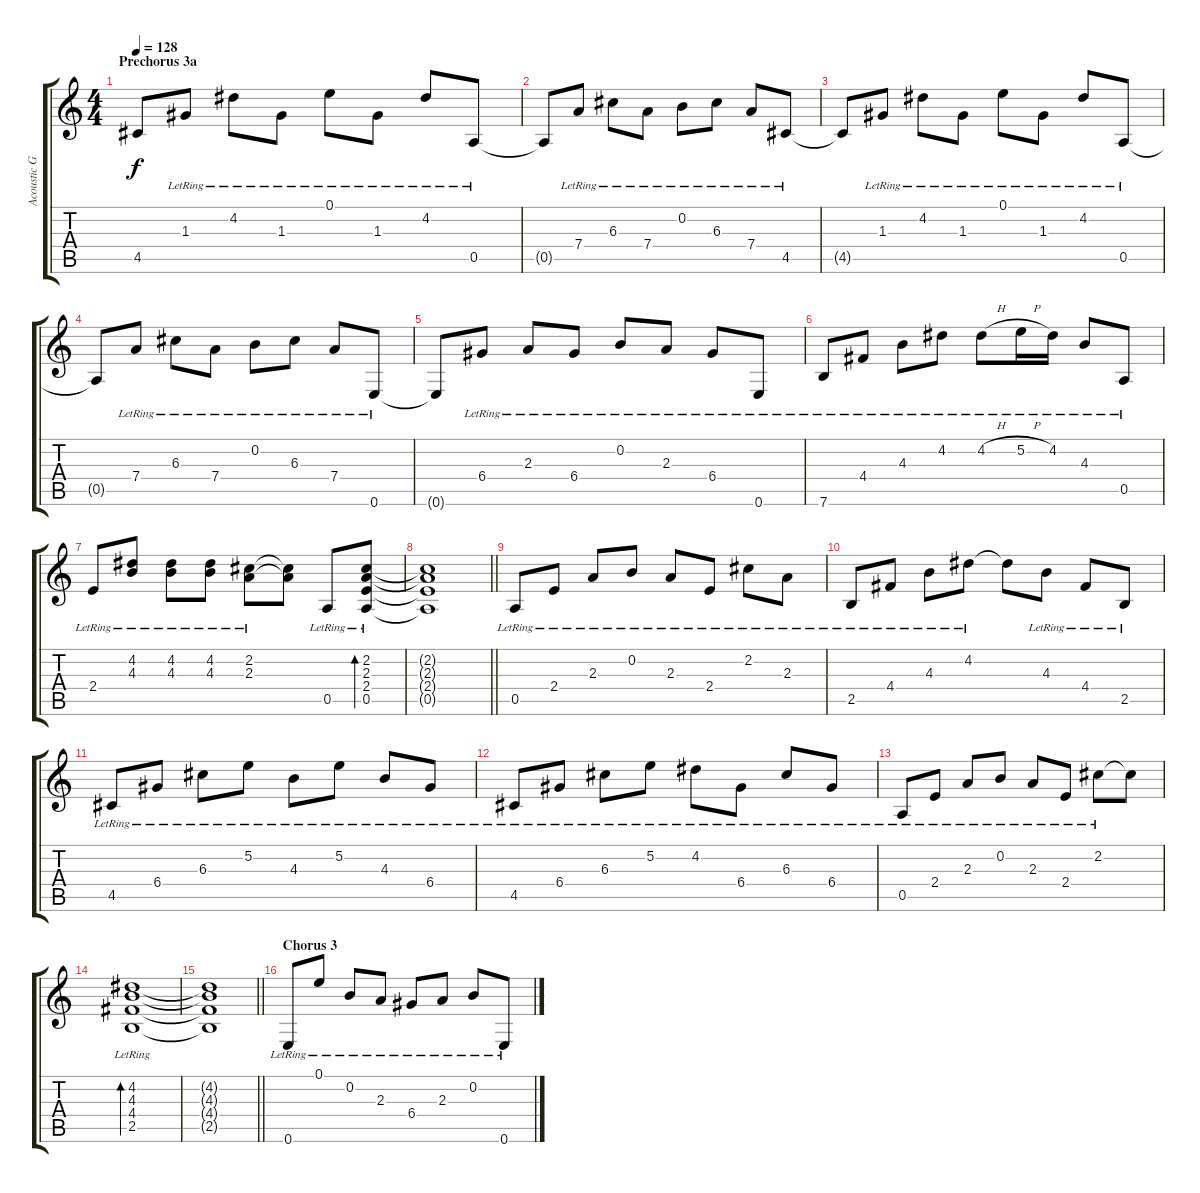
\track ("Acoustic Guitar" "Acoustic G") {instrument acousticguitarsteel}
\staff {score tabs}
\tuning (E4 B3 G3 D3 A2 E2) {hide}
\ts (4 4)
\section ("" "Prechorus 3a")
\tempo 128
\clef g2
\ks c
4.5{t}.8{dy f} 1.3{lr}.8 4.2{lr}.8 1.3{lr}.8 0.1{lr}.8 1.3{lr}.8 4.2{lr}.8 0.5{lr}.8 |
0.5{t}.8 7.4{lr}.8 6.3{lr}.8 7.4{lr}.8 0.2{lr}.8 6.3{lr}.8 7.4{lr}.8 4.5{lr}.8 |
4.5{t}.8 1.3{lr}.8 4.2{lr}.8 1.3{lr}.8 0.1{lr}.8 1.3{lr}.8 4.2{lr}.8 0.5{lr}.8 |
0.5{t}.8 7.4{lr}.8 6.3{lr}.8 7.4{lr}.8 0.2{lr}.8 6.3{lr}.8 7.4{lr}.8 0.6{lr}.8 |
0.6{t}.8 6.4{lr}.8 2.3{lr}.8 6.4{lr}.8 0.2{lr}.8 2.3{lr}.8 6.4{lr}.8 0.6{lr}.8 |
7.6{lr}.8 4.4{lr}.8 4.3{lr}.8 4.2{lr}.8 4.2{h lr}.8 5.2{h lr}.16 4.2{lr}.16 4.3{lr}.8 0.5{lr}.8 |
2.4{lr}.8 (4.2{lr} 4.3{lr}).8 (4.2{lr} 4.3{lr}).8 (4.2{lr} 4.3{lr}).8 (2.2{lr} 2.3{lr}).8 (2.2{t} 2.3{t}).8 0.5{lr}.8 (2.2{lr} 2.3{lr} 2.4{lr} 0.5{lr}).8{bd 240} |
\barLineRight lightlight
(2.2{t} 2.3{t} 2.4{t} 0.5{t}).1 |
0.5{lr}.8 2.4{lr}.8 2.3{lr}.8 0.2{lr}.8 2.3{lr}.8 2.4{lr}.8 2.2{lr}.8 2.3{lr}.8 |
2.5{lr}.8 4.4{lr}.8 4.3{lr}.8 4.2{lr}.8 4.2{t}.8 4.3{lr}.8 4.4{lr}.8 2.5{lr}.8 |
4.5{lr}.8 6.4{lr}.8 6.3{lr}.8 5.2{lr}.8 4.3{lr}.8 5.2{lr}.8 4.3{lr}.8 6.4{lr}.8 |
4.5{lr}.8 6.4{lr}.8 6.3{lr}.8 5.2{lr}.8 4.2{lr}.8 6.4{lr}.8 6.3{lr}.8 6.4{lr}.8 |
0.5{lr}.8 2.4{lr}.8 2.3{lr}.8 0.2{lr}.8 2.3{lr}.8 2.4{lr}.8 2.2{lr}.8 2.2{t}.8 |
(4.2{lr} 4.3{lr} 4.4{lr} 2.5{lr}).1{bd 120} |
\barLineRight lightlight
(4.2{t} 4.3{t} 4.4{t} 2.5{t}).1 |
\section ("" "Chorus 3")
0.6{lr}.8 0.1{lr}.8 0.2{lr}.8 2.3{lr}.8 6.4{lr}.8 2.3{lr}.8 0.2{lr}.8 0.6{lr}.8
